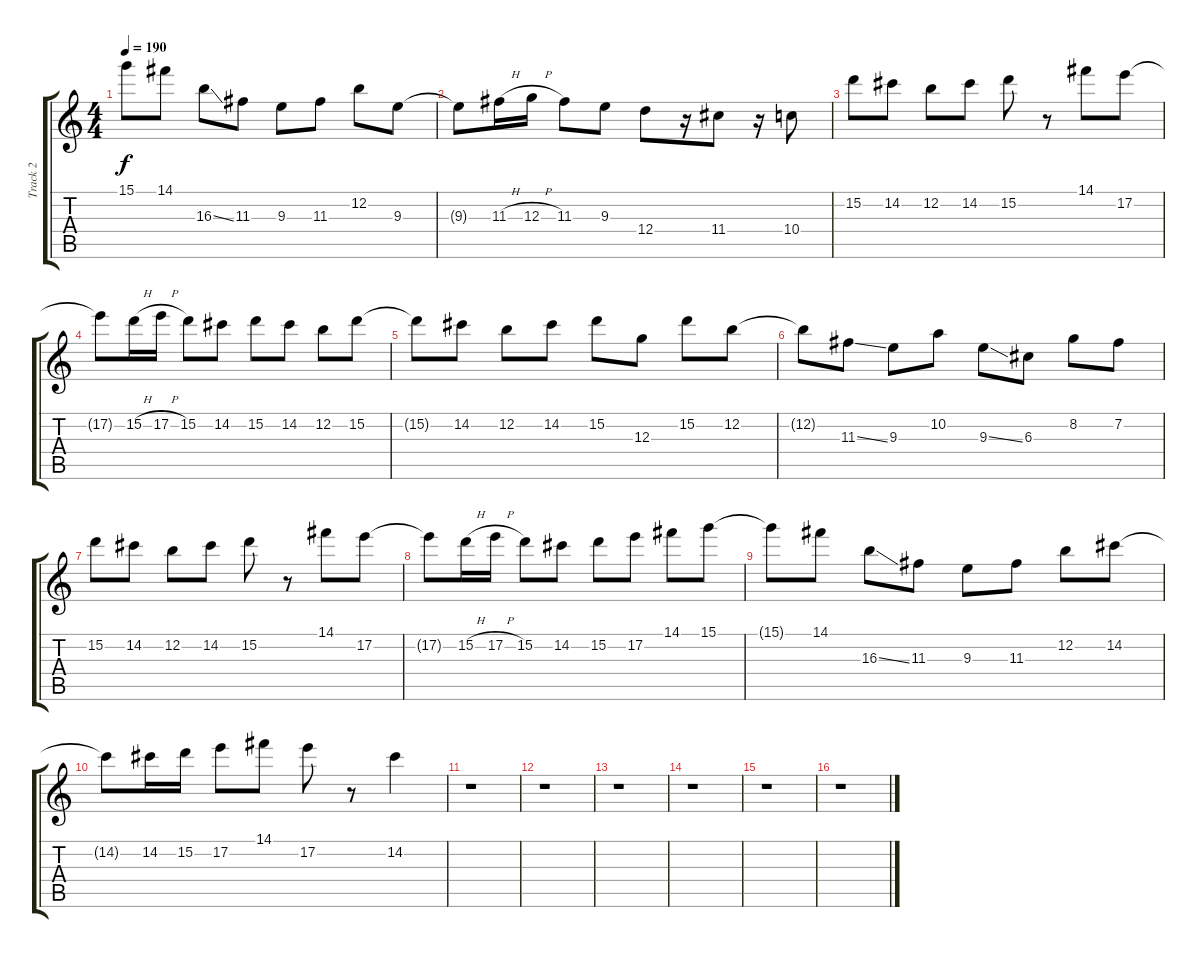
\track ("Track 2" "Track 2") {instrument distortionguitar}
\staff {score tabs}
\tuning (E4 B3 G3 D3 A2 E2) {hide}
\ts (4 4)
\tempo 190
\clef g2
\ks c
15.1{t}.8{dy f} 14.1.8 16.3{ss}.8 11.3.8 9.3.8 11.3.8 12.2.8 9.3.8 |
9.3{t}.8 11.3{h}.16 12.3{h}.16 11.3.8 9.3.8 12.4.8 r.16 11.4.8 r.16 10.4.8 |
15.2.8 14.2.8 12.2.8 14.2.8 15.2.8 r.8 14.1.8 17.2.8 |
17.2{t}.8 15.2{h}.16 17.2{h}.16 15.2.8 14.2.8 15.2.8 14.2.8 12.2.8 15.2.8 |
15.2{t}.8 14.2.8 12.2.8 14.2.8 15.2.8 12.3.8 15.2.8 12.2.8 |
12.2{t}.8 11.3{ss}.8 9.3.8 10.2.8 9.3{ss}.8 6.3.8 8.2.8 7.2.8 |
15.2.8 14.2.8 12.2.8 14.2.8 15.2.8 r.8 14.1.8 17.2.8 |
17.2{t}.8 15.2{h}.16 17.2{h}.16 15.2.8 14.2.8 15.2.8 17.2.8 14.1.8 15.1.8 |
15.1{t}.8 14.1.8 16.3{ss}.8 11.3.8 9.3.8 11.3.8 12.2.8 14.2.8 |
14.2{t}.8 14.2.16 15.2.16 17.2.8 14.1.8 17.2.8 r.8 14.2.4 |
r.1 |
r.1 |
r.1 |
r.1 |
r.1 |
r.1
